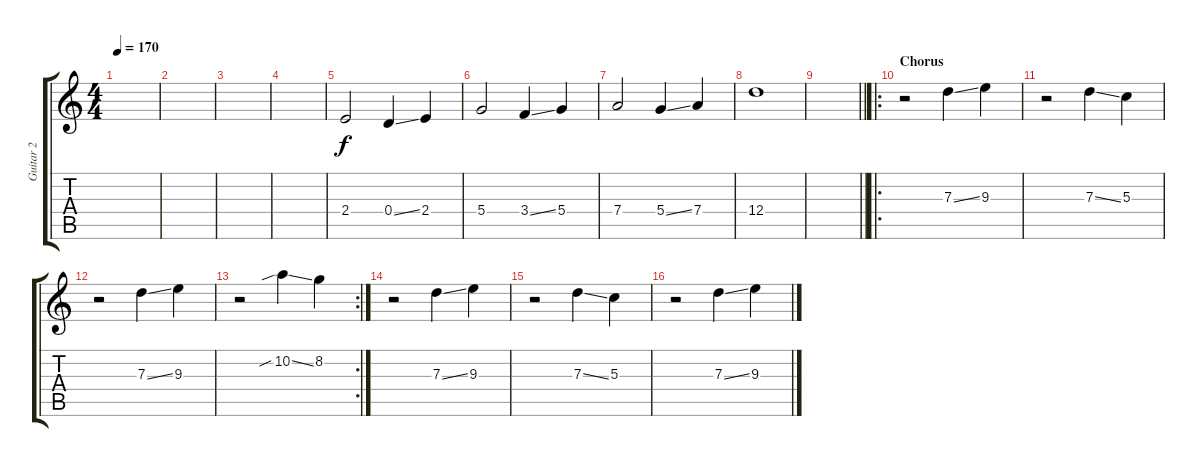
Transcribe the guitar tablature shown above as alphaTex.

\track ("Guitar 2" "Guitar 2") {instrument distortionguitar}
\staff {score tabs}
\tuning (E4 B3 G3 D3 A2 E2) {hide}
\ts (4 4)
\tempo 170
\clef g2
\ks c
|
|
|
|
2.4.2 0.4{ss}.4 2.4.4 |
5.4.2 3.4{ss}.4 5.4.4 |
7.4.2 5.4{ss}.4 7.4.4 |
12.4.1 |
\barLineRight lightlight
|
\ro
\section ("" "Chorus")
r.2 7.3{ss}.4 9.3.4 |
r.2 7.3{ss}.4 5.3.4 |
r.2 7.3{ss}.4 9.3.4 |
\rc 2
r.2 10.2{sib ss}.4 8.2.4 |
r.2 7.3{ss}.4 9.3.4 |
r.2 7.3{ss}.4 5.3.4 |
r.2 7.3{ss}.4 9.3.4
